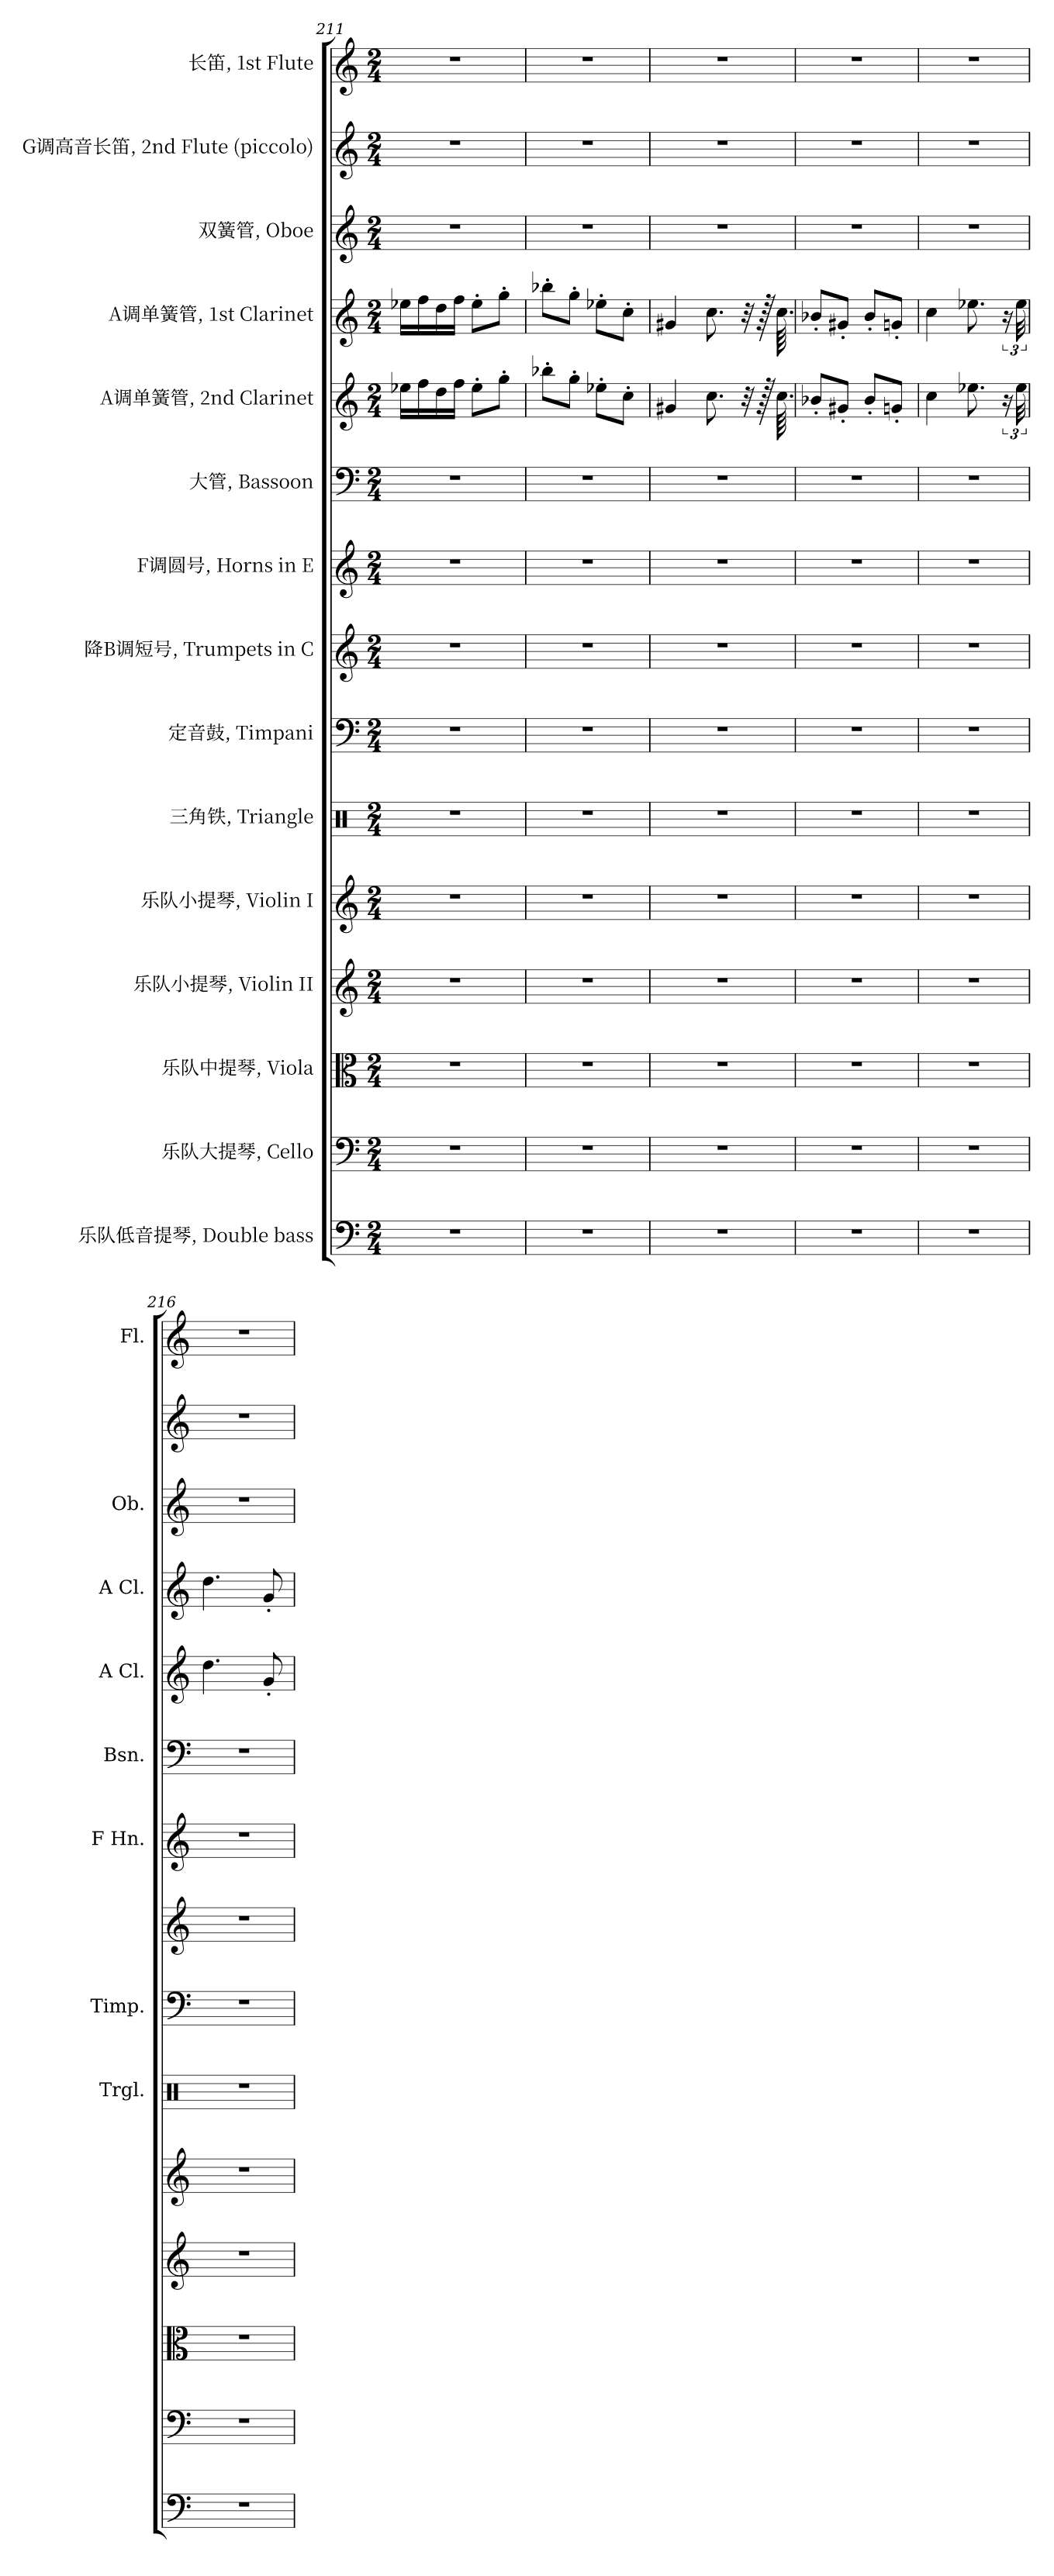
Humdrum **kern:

**kern	**kern	**kern	**kern	**kern	**kern	**kern	**kern	**kern	**kern	**kern	**kern	**kern	**kern	**kern
*part15	*part14	*part13	*part12	*part11	*part10	*part9	*part8	*part7	*part6	*part5	*part4	*part3	*part2	*part1
*staff15	*staff14	*staff13	*staff12	*staff11	*staff10	*staff9	*staff8	*staff7	*staff6	*staff5	*staff4	*staff3	*staff2	*staff1
*I"乐队低音提琴, Double bass	*I"乐队大提琴, Cello	*I"乐队中提琴, Viola	*I"乐队小提琴, Violin II	*I"乐队小提琴, Violin I	*I"三角铁, Triangle	*I"定音鼓, Timpani	*I"降B调短号, Trumpets in C	*I"F调圆号, Horns in E	*I"大管, Bassoon	*I"A调单簧管, 2nd Clarinet	*I"A调单簧管, 1st Clarinet	*I"双簧管, Oboe	*I"G调高音长笛, 2nd Flute (piccolo)	*I"长笛, 1st Flute
*	*	*	*	*	*I'Trgl.	*I'Timp.	*	*I'F Hn.	*I'Bsn.	*I'A Cl.	*I'A Cl.	*I'Ob.	*	*I'Fl.
!!LO:PB:g=z
*clefF4	*clefF4	*clefC3	*clefG2	*clefG2	*clefX	*clefF4	*clefG2	*clefG2	*clefF4	*clefG2	*clefG2	*clefG2	*clefG2	*clefG2
*ITrd7c12	*	*	*	*	*	*	*ITrd1c2	*ITrd4c7	*	*ITrd2c3	*ITrd2c3	*	*ITrd-4c-7	*
*k[]	*k[]	*k[]	*k[]	*k[]	*k[]	*k[]	*k[b-e-]	*k[b-]	*k[]	*k[f#c#g#]	*k[f#c#g#]	*k[]	*k[f#]	*k[]
*M2/4	*M2/4	*M2/4	*M2/4	*M2/4	*M2/4	*M2/4	*M2/4	*M2/4	*M2/4	*M2/4	*M2/4	*M2/4	*M2/4	*M2/4
=211	=211	=211	=211	=211	=211	=211	=211	=211	=211	=211	=211	=211	=211	=211
2r	2r	2r	2r	2r	2r	2r	2r	2r	2r	16ccn\LL	16ccn\LL	2r	2r	2r
.	.	.	.	.	.	.	.	.	.	16dd\	16dd\	.	.	.
.	.	.	.	.	.	.	.	.	.	16b\	16b\	.	.	.
.	.	.	.	.	.	.	.	.	.	16dd\JJ	16dd\JJ	.	.	.
.	.	.	.	.	.	.	.	.	.	8cc'\L	8cc'\L	.	.	.
.	.	.	.	.	.	.	.	.	.	8ee'\J	8ee'\J	.	.	.
=212	=212	=212	=212	=212	=212	=212	=212	=212	=212	=212	=212	=212	=212	=212
2r	2r	2r	2r	2r	2r	2r	2r	2r	2r	8ggn'\L	8ggn'\L	2r	2r	2r
.	.	.	.	.	.	.	.	.	.	8ee'\J	8ee'\J	.	.	.
.	.	.	.	.	.	.	.	.	.	8ccn'\L	8ccn'\L	.	.	.
.	.	.	.	.	.	.	.	.	.	8a'\J	8a'\J	.	.	.
=213	=213	=213	=213	=213	=213	=213	=213	=213	=213	=213	=213	=213	=213	=213
2r	2r	2r	2r	2r	2r	2r	2r	2r	2r	4e#X/	4e#X/	2r	2r	2r
.	.	.	.	.	.	.	.	.	.	8.a\	8.a\	.	.	.
.	.	.	.	.	.	.	.	.	.	32r	32r	.	.	.
.	.	.	.	.	.	.	.	.	.	128r	128r	.	.	.
.	.	.	.	.	.	.	.	.	.	64.a\	64.a\	.	.	.
=214	=214	=214	=214	=214	=214	=214	=214	=214	=214	=214	=214	=214	=214	=214
2r	2r	2r	2r	2r	2r	2r	2r	2r	2r	8gn'/L	8gn'/L	2r	2r	2r
.	.	.	.	.	.	.	.	.	.	8e#X'/J	8e#X'/J	.	.	.
.	.	.	.	.	.	.	.	.	.	8g'/L	8g'/L	.	.	.
.	.	.	.	.	.	.	.	.	.	8en'/J	8en'/J	.	.	.
=215	=215	=215	=215	=215	=215	=215	=215	=215	=215	=215	=215	=215	=215	=215
2r	2r	2r	2r	2r	2r	2r	2r	2r	2r	4a\	4a\	2r	2r	2r
.	.	.	.	.	.	.	.	.	.	8.ccn\	8.ccn\	.	.	.
.	.	.	.	.	.	.	.	.	.	24r	24r	.	.	.
.	.	.	.	.	.	.	.	.	.	48cc\	48cc\	.	.	.
=216	=216	=216	=216	=216	=216	=216	=216	=216	=216	=216	=216	=216	=216	=216
2r	2r	2r	2r	2r	2r	2r	2r	2r	2r	4.b\	4.b\	2r	2r	2r
.	.	.	.	.	.	.	.	.	.	8e'/	8e'/	.	.	.
=	=	=	=	=	=	=	=	=	=	=	=	=	=	=
*-	*-	*-	*-	*-	*-	*-	*-	*-	*-	*-	*-	*-	*-	*-
